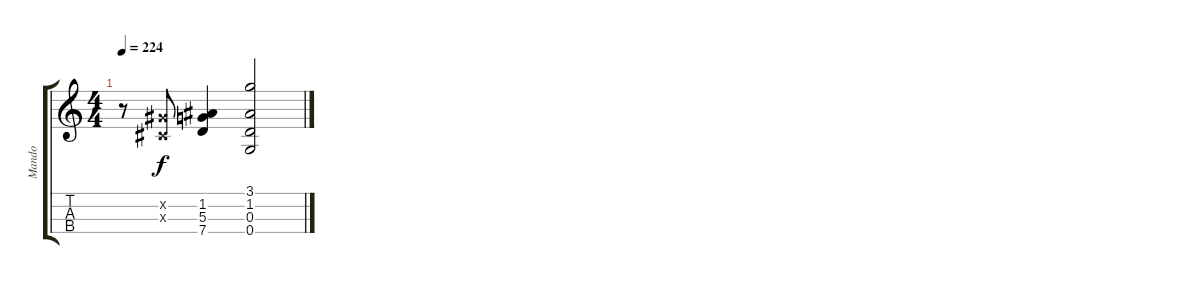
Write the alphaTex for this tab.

\track ("Mando" "Mando") {instrument pizzicatostrings}
\staff {score tabs}
\tuning (E5 A4 D4 G3) {hide}
\ts (4 4)
\tempo 224
\clef g2
\ks c
r.8{dy f} (-1.2{x} -1.3{x}).8 (1.2 5.3 7.4).4 (3.1 1.2 0.3 0.4).2
